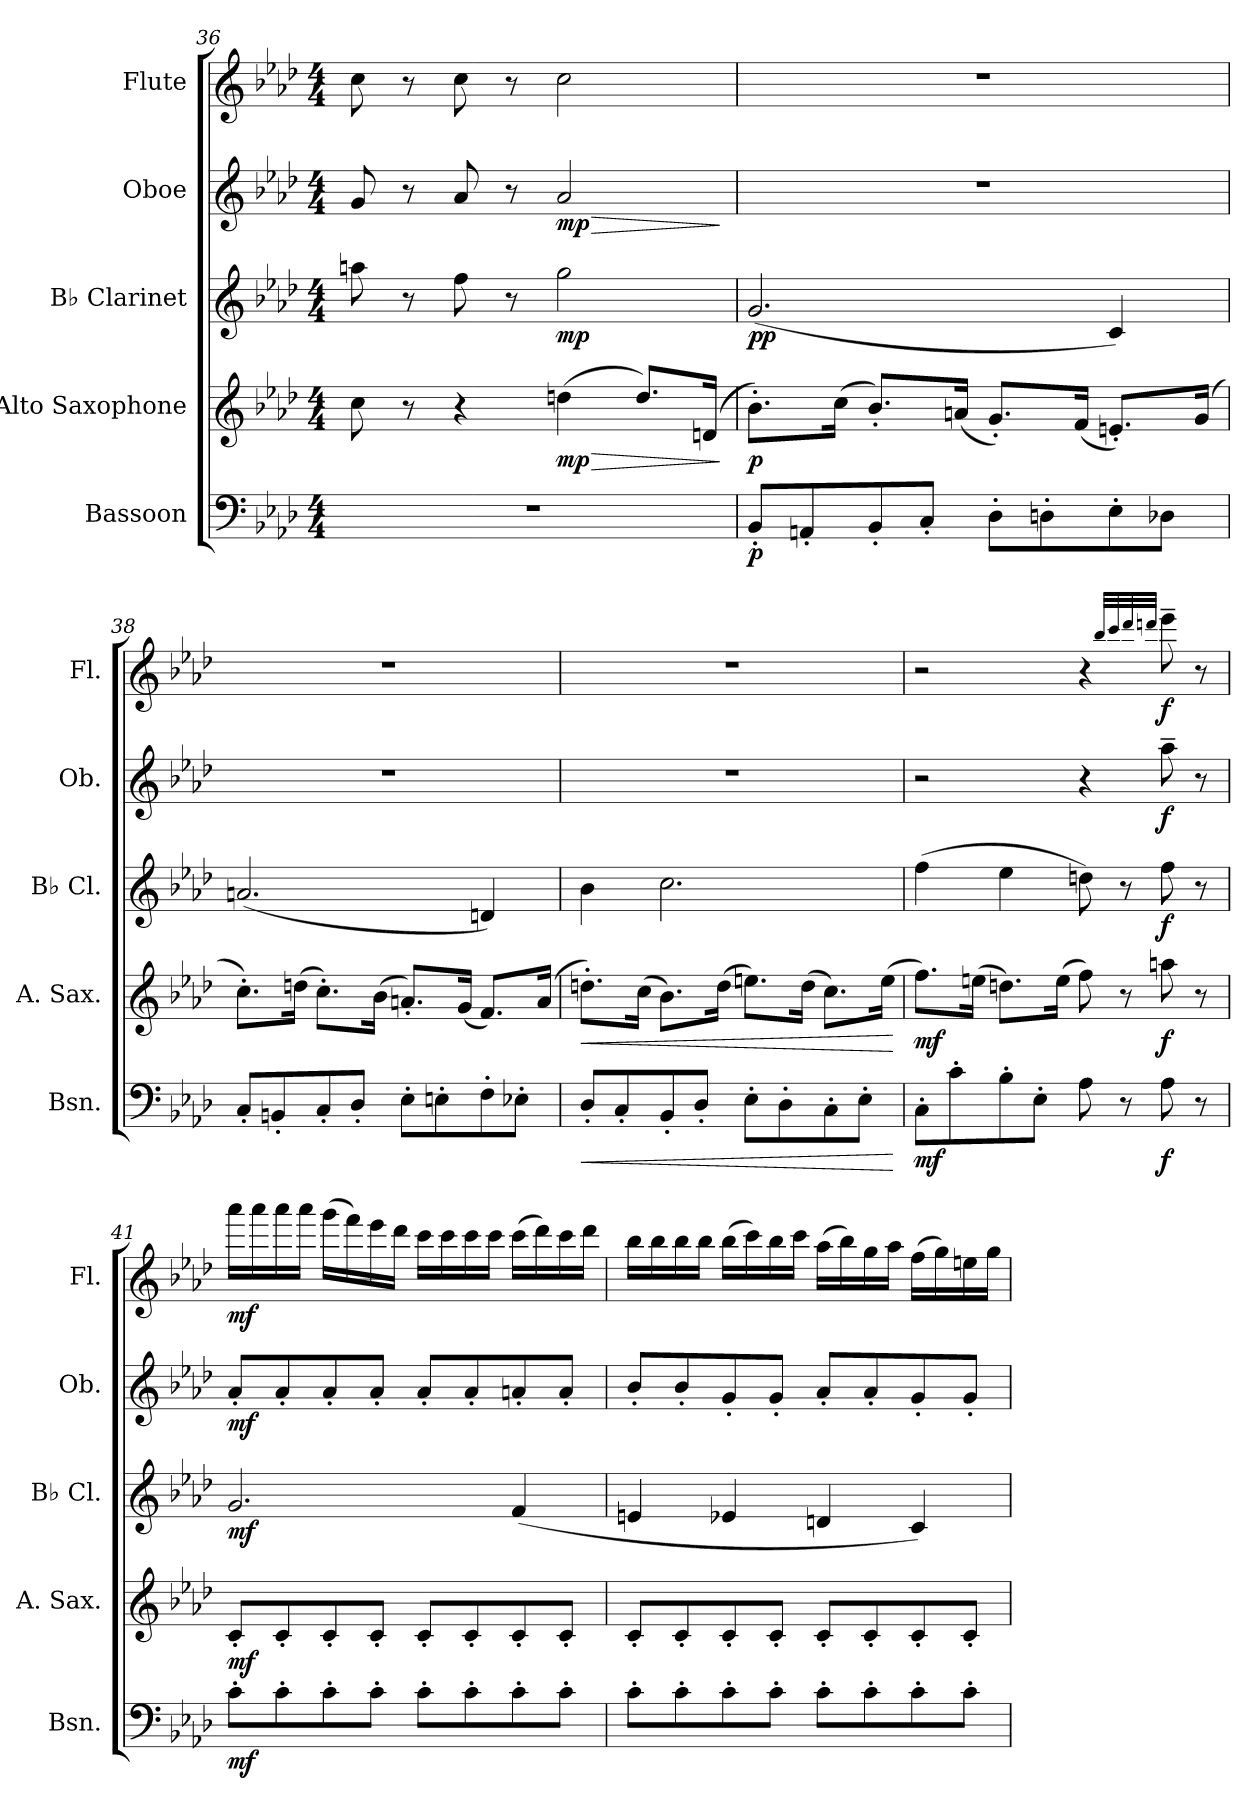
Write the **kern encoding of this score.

**kern	**dynam	**kern	**dynam	**kern	**dynam	**kern	**dynam	**kern	**dynam
*part5	*part5	*part4	*part4	*part3	*part3	*part2	*part2	*part1	*part1
*staff5	*staff5	*staff4	*staff4	*staff3	*staff3	*staff2	*staff2	*staff1	*staff1
*I"Bassoon	*	*I"Alto Saxophone	*	*I"B♭ Clarinet	*	*I"Oboe	*	*I"Flute	*
*I'Bsn.	*	*I'A. Sax.	*	*I'B♭ Cl.	*	*I'Ob.	*	*I'Fl.	*
*clefF4	*	*clefG2	*	*clefG2	*	*clefG2	*	*clefG2	*
*	*	*ITrd5c9	*	*ITrd1c2	*	*	*	*	*
*k[b-e-a-d-]	*	*k[b-e-a-d-g-c-f-]	*	*k[b-e-a-d-g-c-]	*	*k[b-e-a-d-]	*	*k[b-e-a-d-]	*
*M4/4	*	*M4/4	*	*M4/4	*	*M4/4	*	*M4/4	*
=36	=36	=36	=36	=36	=36	=36	=36	=36	=36
1r	.	8e-\	.	8ggn\	.	8g/	.	8cc\	.
.	.	8r	.	8r	.	8r	.	8r	.
.	.	4r	.	8ee-\	.	8a-/	.	8cc\	.
.	.	.	.	8r	.	8r	.	8r	.
!	!	!	!LO:HP:b	!	!	!	!LO:HP:b	!	!
!	!	!	!LO:DY:n=1:b	!	!LO:DY:b	!	!LO:DY:n=1:b	!	!
.	.	(>4fn\	> mp	2ff\	mp	2a-/	> mp	2cc\	.
.	.	8.f/L)	.	.	.	.	.	.	.
.	.	(<16Fn/Jk	.	.	.	.	.	.	.
.	.	.	]	.	.	.	]	.	.
=37	=37	=37	=37	=37	=37	=37	=37	=37	=37
!	!LO:DY:b	!	!LO:DY:b	!	!LO:DY:b	!	!	!	!
8BB-'/L	p	8.d-'\L)	p	(<2.f/	pp	1r	.	1r	.
8AAn'/	.	.	.	.	.	.	.	.	.
.	.	(>16e-\Jk	.	.	.	.	.	.	.
8BB-'/	.	8.d-'/L)	.	.	.	.	.	.	.
8C'/J	.	.	.	.	.	.	.	.	.
.	.	(<16cn/Jk	.	.	.	.	.	.	.
8D-'\L	.	8.B-'/L)	.	.	.	.	.	.	.
8Dn'\	.	.	.	.	.	.	.	.	.
.	.	(<16A-/Jk	.	.	.	.	.	.	.
8E-'\	.	8.Gn'/L)	.	4B-/)	.	.	.	.	.
8D-X\J	.	.	.	.	.	.	.	.	.
.	.	(<16B-/Jk	.	.	.	.	.	.	.
!!LO:LB:g=z
=38	=38	=38	=38	=38	=38	=38	=38	=38	=38
8C'/L	.	8.e-'\L)	.	(<2.gn/	.	1r	.	1r	.
8BBn'/	.	.	.	.	.	.	.	.	.
.	.	(>16fn\Jk	.	.	.	.	.	.	.
8C'/	.	8.e-'\L)	.	.	.	.	.	.	.
8D-'/J	.	.	.	.	.	.	.	.	.
.	.	(>16d-\Jk	.	.	.	.	.	.	.
8E-'\L	.	8.cn'/L)	.	.	.	.	.	.	.
8En'\	.	.	.	.	.	.	.	.	.
.	.	(<16B-/Jk	.	.	.	.	.	.	.
8F'\	.	8.A-/L)	.	4cn/)	.	.	.	.	.
8E-X'\J	.	.	.	.	.	.	.	.	.
.	.	(<16c/Jk	.	.	.	.	.	.	.
=39	=39	=39	=39	=39	=39	=39	=39	=39	=39
!	!LO:HP:b	!	!LO:HP:b	!	!	!	!	!	!
8D-'/L	<	8.fn'\L)	<	4a-\	.	1r	.	1r	.
8C'/	.	.	.	.	.	.	.	.	.
.	.	(>16e-\Jk	.	.	.	.	.	.	.
8BB-'/	.	8.d-\L)	.	2.b-\	.	.	.	.	.
8D-'/J	.	.	.	.	.	.	.	.	.
.	.	(>16f\Jk	.	.	.	.	.	.	.
8E-'\L	.	8.gn\L)	.	.	.	.	.	.	.
8D-'\	.	.	.	.	.	.	.	.	.
.	.	(>16f\Jk	.	.	.	.	.	.	.
8C'\	.	8.e-\L)	.	.	.	.	.	.	.
8E-'\J	.	.	.	.	.	.	.	.	.
.	.	(>16g\Jk	.	.	.	.	.	.	.
.	[	.	[	.	.	.	.	.	.
=40	=40	=40	=40	=40	=40	=40	=40	=40	=40
!	!LO:DY:b	!	!LO:DY:b	!	!	!	!	!	!
8C'\L	mf	8.a-\L)	mf	(>4ee-\	.	2r	.	2r	.
8c'\	.	.	.	.	.	.	.	.	.
.	.	(>16gn\Jk	.	.	.	.	.	.	.
8B-'\	.	8.fn\L)	.	4dd-\	.	.	.	.	.
8E-'\J	.	.	.	.	.	.	.	.	.
.	.	(>16g\Jk	.	.	.	.	.	.	.
8A-\	.	8a-\)	.	8ccn\)	.	4r	.	4r	.
8r	.	8r	.	8r	.	.	.	.	.
.	.	.	.	.	.	.	.	32qbb-/LLL	.
.	.	.	.	.	.	.	.	32qccc/	.
.	.	.	.	.	.	.	.	32qddd-/	.
.	.	.	.	.	.	.	.	32qdddn/JJJ	.
!	!LO:DY:b	!	!LO:DY:b	!	!LO:DY:b	!	!LO:DY:b	!	!LO:DY:b
8A-\	f	8ccn\	f	8ee-\	f	8aa-~\	f	8eee-~\	f
8r	.	8r	.	8r	.	8r	.	8r	.
!!LO:PB:g=z
=41	=41	=41	=41	=41	=41	=41	=41	=41	=41
!	!LO:DY:b	!	!LO:DY:b	!	!LO:DY:b	!	!LO:DY:b	!	!LO:DY:b
8c'\L	mf	8E-'/L	mf	2.f/	mf	8a-'/L	mf	16aaa-\LL	mf
.	.	.	.	.	.	.	.	16aaa-\	.
8c'\	.	8E-'/	.	.	.	8a-'/	.	16aaa-\	.
.	.	.	.	.	.	.	.	16aaa-\JJ	.
8c'\	.	8E-'/	.	.	.	8a-'/	.	(>16ggg\LL	.
.	.	.	.	.	.	.	.	16fff\)	.
8c'\J	.	8E-'/J	.	.	.	8a-'/J	.	16eee-\	.
.	.	.	.	.	.	.	.	16ddd-\JJ	.
8c'\L	.	8E-'/L	.	.	.	8a-'/L	.	16ccc\LL	.
.	.	.	.	.	.	.	.	16ccc\	.
8c'\	.	8E-'/	.	.	.	8a-'/	.	16ccc\	.
.	.	.	.	.	.	.	.	16ccc\JJ	.
8c'\	.	8E-'/	.	(<4e-/	.	8an'/	.	(>16ccc\LL	.
.	.	.	.	.	.	.	.	16ddd-\)	.
8c'\J	.	8E-'/J	.	.	.	8a'/J	.	16ccc\	.
.	.	.	.	.	.	.	.	16ddd-\JJ	.
=42	=42	=42	=42	=42	=42	=42	=42	=42	=42
8c'\L	.	8E-'/L	.	4dn/	.	8b-'/L	.	16bb-\LL	.
.	.	.	.	.	.	.	.	16bb-\	.
8c'\	.	8E-'/	.	.	.	8b-'/	.	16bb-\	.
.	.	.	.	.	.	.	.	16bb-\JJ	.
8c'\	.	8E-'/	.	4d-X/	.	8g'/	.	(>16bb-\LL	.
.	.	.	.	.	.	.	.	16ccc\)	.
8c'\J	.	8E-'/J	.	.	.	8g'/J	.	16bb-\	.
.	.	.	.	.	.	.	.	16ccc\JJ	.
8c'\L	.	8E-'/L	.	4cn/	.	8a-'/L	.	(>16aa-\LL	.
.	.	.	.	.	.	.	.	16bb-\)	.
8c'\	.	8E-'/	.	.	.	8a-'/	.	16gg\	.
.	.	.	.	.	.	.	.	16aa-\JJ	.
8c'\	.	8E-'/	.	4B-/)	.	8g'/	.	(>16ff\LL	.
.	.	.	.	.	.	.	.	16gg\)	.
8c'\J	.	8E-'/J	.	.	.	8g'/J	.	16een\	.
.	.	.	.	.	.	.	.	16gg\JJ	.
=	=	=	=	=	=	=	=	=	=
*-	*-	*-	*-	*-	*-	*-	*-	*-	*-
